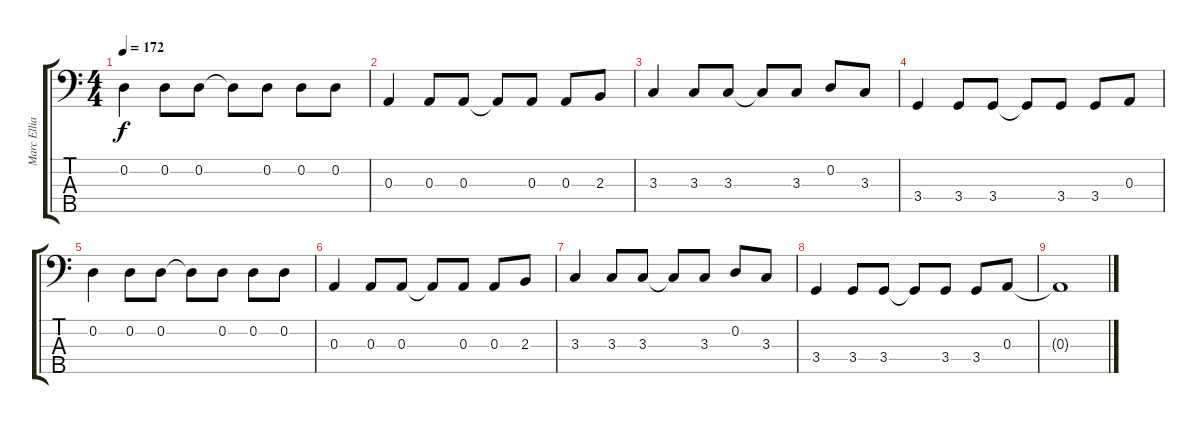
\track ("Marc Elliard" "Marc Ellia") {instrument electricbassfinger}
\staff {score tabs}
\tuning (G2 D2 A1 E1 B0) {hide}
\ts (4 4)
\tempo 172
\clef f4
\ks c
0.2.4{dy f} 0.2.8 0.2.8 0.2{t}.8 0.2.8 0.2.8 0.2.8 |
0.3.4 0.3.8 0.3.8 0.3{t}.8 0.3.8 0.3.8 2.3.8 |
3.3.4 3.3.8 3.3.8 3.3{t}.8 3.3.8 0.2.8 3.3.8 |
3.4.4 3.4.8 3.4.8 3.4{t}.8 3.4.8 3.4.8 0.3.8 |
0.2.4 0.2.8 0.2.8 0.2{t}.8 0.2.8 0.2.8 0.2.8 |
0.3.4 0.3.8 0.3.8 0.3{t}.8 0.3.8 0.3.8 2.3.8 |
3.3.4 3.3.8 3.3.8 3.3{t}.8 3.3.8 0.2.8 3.3.8 |
3.4.4 3.4.8 3.4.8 3.4{t}.8 3.4.8 3.4.8 0.3.8 |
0.3{t}.1
